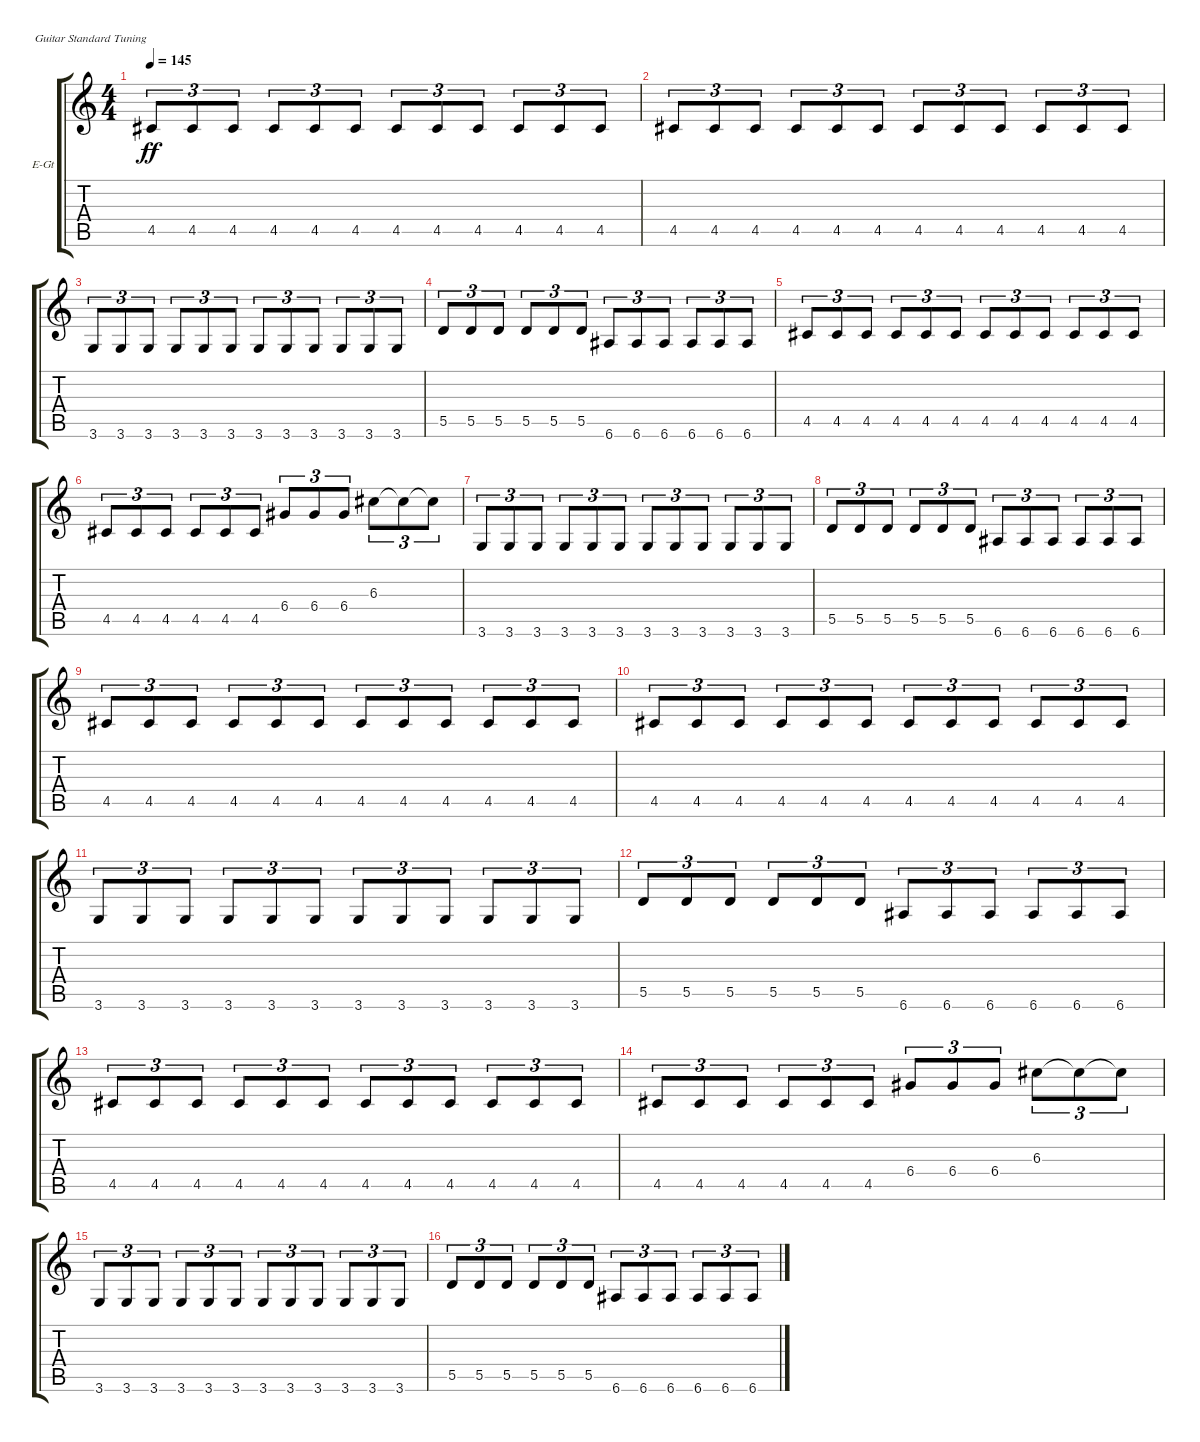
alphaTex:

\defaultSystemsLayout 4
\bracketExtendMode groupsimilarinstruments
\firstSystemTrackNameOrientation horizontal
\otherSystemsTrackNameOrientation horizontal
\track ("Turner" "E-Gt") {instrument electricguitarclean}
\staff {score tabs}
\tuning (E4 B3 G3 D3 A2 E2)
\ts (4 4)
\tempo 145
\clef g2
\ks c
4.5.8{tu (3 2) dy ff} 4.5.8{tu (3 2)} 4.5.8{tu (3 2)} 4.5.8{tu (3 2)} 4.5.8{tu (3 2)} 4.5.8{tu (3 2)} 4.5.8{tu (3 2)} 4.5.8{tu (3 2)} 4.5.8{tu (3 2)} 4.5.8{tu (3 2)} 4.5.8{tu (3 2)} 4.5.8{tu (3 2)} |
4.5.8{tu (3 2)} 4.5.8{tu (3 2)} 4.5.8{tu (3 2)} 4.5.8{tu (3 2)} 4.5.8{tu (3 2)} 4.5.8{tu (3 2)} 4.5.8{tu (3 2)} 4.5.8{tu (3 2)} 4.5.8{tu (3 2)} 4.5.8{tu (3 2)} 4.5.8{tu (3 2)} 4.5.8{tu (3 2)} |
3.6.8{tu (3 2)} 3.6.8{tu (3 2)} 3.6.8{tu (3 2)} 3.6.8{tu (3 2)} 3.6.8{tu (3 2)} 3.6.8{tu (3 2)} 3.6.8{tu (3 2)} 3.6.8{tu (3 2)} 3.6.8{tu (3 2)} 3.6.8{tu (3 2)} 3.6.8{tu (3 2)} 3.6.8{tu (3 2)} |
5.5.8{tu (3 2)} 5.5.8{tu (3 2)} 5.5.8{tu (3 2)} 5.5.8{tu (3 2)} 5.5.8{tu (3 2)} 5.5.8{tu (3 2)} 6.6.8{tu (3 2)} 6.6.8{tu (3 2)} 6.6.8{tu (3 2)} 6.6.8{tu (3 2)} 6.6.8{tu (3 2)} 6.6.8{tu (3 2)} |
4.5.8{tu (3 2)} 4.5.8{tu (3 2)} 4.5.8{tu (3 2)} 4.5.8{tu (3 2)} 4.5.8{tu (3 2)} 4.5.8{tu (3 2)} 4.5.8{tu (3 2)} 4.5.8{tu (3 2)} 4.5.8{tu (3 2)} 4.5.8{tu (3 2)} 4.5.8{tu (3 2)} 4.5.8{tu (3 2)} |
4.5.8{tu (3 2)} 4.5.8{tu (3 2)} 4.5.8{tu (3 2)} 4.5.8{tu (3 2)} 4.5.8{tu (3 2)} 4.5.8{tu (3 2)} 6.4.8{tu (3 2)} 6.4.8{tu (3 2)} 6.4.8{tu (3 2)} 6.3.8{tu (3 2)} 6.3{t}.8{tu (3 2)} 6.3{t}.8{tu (3 2)} |
3.6.8{tu (3 2)} 3.6.8{tu (3 2)} 3.6.8{tu (3 2)} 3.6.8{tu (3 2)} 3.6.8{tu (3 2)} 3.6.8{tu (3 2)} 3.6.8{tu (3 2)} 3.6.8{tu (3 2)} 3.6.8{tu (3 2)} 3.6.8{tu (3 2)} 3.6.8{tu (3 2)} 3.6.8{tu (3 2)} |
5.5.8{tu (3 2)} 5.5.8{tu (3 2)} 5.5.8{tu (3 2)} 5.5.8{tu (3 2)} 5.5.8{tu (3 2)} 5.5.8{tu (3 2)} 6.6.8{tu (3 2)} 6.6.8{tu (3 2)} 6.6.8{tu (3 2)} 6.6.8{tu (3 2)} 6.6.8{tu (3 2)} 6.6.8{tu (3 2)} |
4.5.8{tu (3 2)} 4.5.8{tu (3 2)} 4.5.8{tu (3 2)} 4.5.8{tu (3 2)} 4.5.8{tu (3 2)} 4.5.8{tu (3 2)} 4.5.8{tu (3 2)} 4.5.8{tu (3 2)} 4.5.8{tu (3 2)} 4.5.8{tu (3 2)} 4.5.8{tu (3 2)} 4.5.8{tu (3 2)} |
4.5.8{tu (3 2)} 4.5.8{tu (3 2)} 4.5.8{tu (3 2)} 4.5.8{tu (3 2)} 4.5.8{tu (3 2)} 4.5.8{tu (3 2)} 4.5.8{tu (3 2)} 4.5.8{tu (3 2)} 4.5.8{tu (3 2)} 4.5.8{tu (3 2)} 4.5.8{tu (3 2)} 4.5.8{tu (3 2)} |
3.6.8{tu (3 2)} 3.6.8{tu (3 2)} 3.6.8{tu (3 2)} 3.6.8{tu (3 2)} 3.6.8{tu (3 2)} 3.6.8{tu (3 2)} 3.6.8{tu (3 2)} 3.6.8{tu (3 2)} 3.6.8{tu (3 2)} 3.6.8{tu (3 2)} 3.6.8{tu (3 2)} 3.6.8{tu (3 2)} |
5.5.8{tu (3 2)} 5.5.8{tu (3 2)} 5.5.8{tu (3 2)} 5.5.8{tu (3 2)} 5.5.8{tu (3 2)} 5.5.8{tu (3 2)} 6.6.8{tu (3 2)} 6.6.8{tu (3 2)} 6.6.8{tu (3 2)} 6.6.8{tu (3 2)} 6.6.8{tu (3 2)} 6.6.8{tu (3 2)} |
4.5.8{tu (3 2)} 4.5.8{tu (3 2)} 4.5.8{tu (3 2)} 4.5.8{tu (3 2)} 4.5.8{tu (3 2)} 4.5.8{tu (3 2)} 4.5.8{tu (3 2)} 4.5.8{tu (3 2)} 4.5.8{tu (3 2)} 4.5.8{tu (3 2)} 4.5.8{tu (3 2)} 4.5.8{tu (3 2)} |
4.5.8{tu (3 2)} 4.5.8{tu (3 2)} 4.5.8{tu (3 2)} 4.5.8{tu (3 2)} 4.5.8{tu (3 2)} 4.5.8{tu (3 2)} 6.4.8{tu (3 2)} 6.4.8{tu (3 2)} 6.4.8{tu (3 2)} 6.3.8{tu (3 2)} 6.3{t}.8{tu (3 2)} 6.3{t}.8{tu (3 2)} |
3.6.8{tu (3 2)} 3.6.8{tu (3 2)} 3.6.8{tu (3 2)} 3.6.8{tu (3 2)} 3.6.8{tu (3 2)} 3.6.8{tu (3 2)} 3.6.8{tu (3 2)} 3.6.8{tu (3 2)} 3.6.8{tu (3 2)} 3.6.8{tu (3 2)} 3.6.8{tu (3 2)} 3.6.8{tu (3 2)} |
5.5.8{tu (3 2)} 5.5.8{tu (3 2)} 5.5.8{tu (3 2)} 5.5.8{tu (3 2)} 5.5.8{tu (3 2)} 5.5.8{tu (3 2)} 6.6.8{tu (3 2)} 6.6.8{tu (3 2)} 6.6.8{tu (3 2)} 6.6.8{tu (3 2)} 6.6.8{tu (3 2)} 6.6.8{tu (3 2)}
